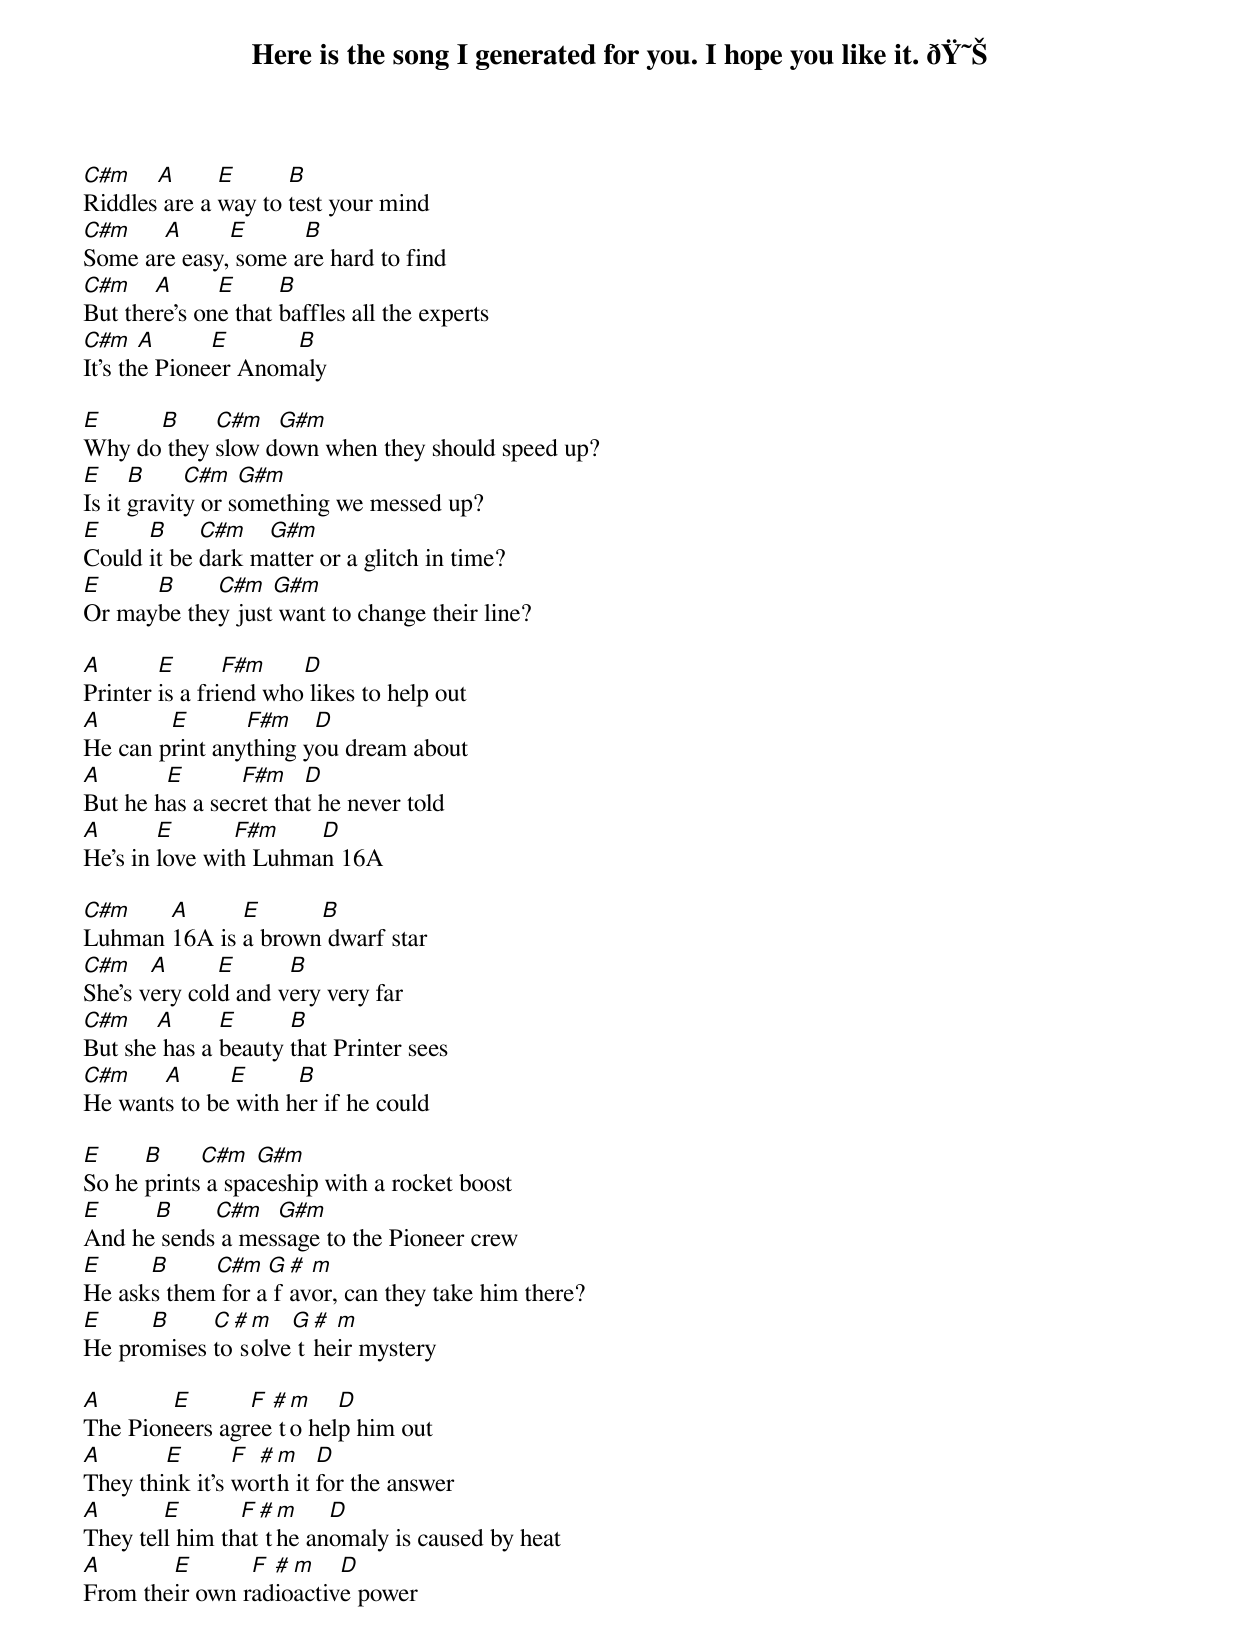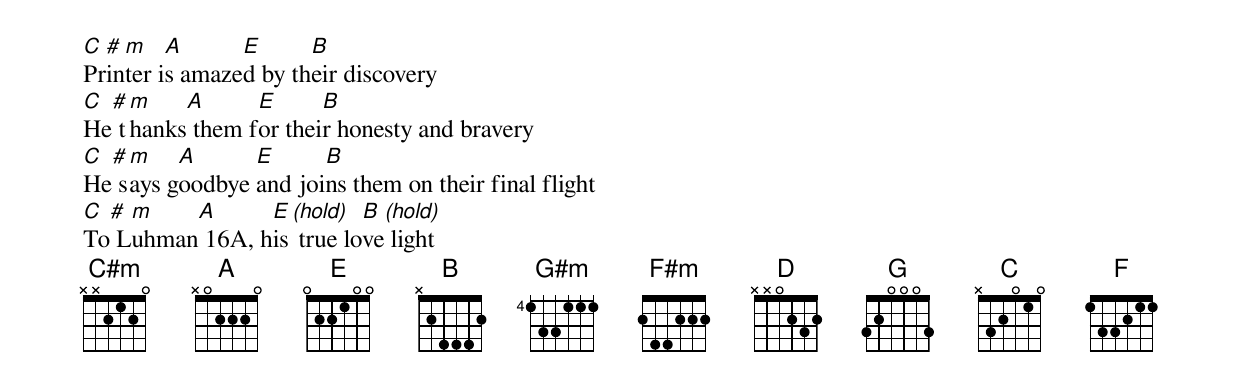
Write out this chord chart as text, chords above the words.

Here is the song I generated for you. I hope you like it. ðŸ˜Š

C#m    A      E      B
Riddles are a way to test your mind
C#m    A      E      B
Some are easy, some are hard to find
C#m    A      E      B
But there's one that baffles all the experts
C#m    A      E      B
It's the Pioneer Anomaly

E     B     C#m   G#m
Why do they slow down when they should speed up?
E     B     C#m   G#m
Is it gravity or something we messed up?
E     B     C#m   G#m
Could it be dark matter or a glitch in time?
E     B     C#m   G#m
Or maybe they just want to change their line?

A       E       F#m    D
Printer is a friend who likes to help out
A       E       F#m    D
He can print anything you dream about
A       E       F#m    D
But he has a secret that he never told
A       E       F#m    D
He's in love with Luhman 16A

C#m    A      E      B
Luhman 16A is a brown dwarf star
C#m    A      E      B
She's very cold and very very far
C#m    A      E      B
But she has a beauty that Printer sees
C#m    A      E      B
He wants to be with her if he could

E     B     C#m   G#m
So he prints a spaceship with a rocket boost
E     B     C#m   G#m
And he sends a message to the Pioneer crew
E     B     C#m   G # m
He asks them for a favor, can they take him there?
E     B     C # m   G # m
He promises to solve their mystery

A       E       F # m    D
The Pioneers agree to help him out
A       E       F # m    D
They think it's worth it for the answer
A       E       F # m    D
They tell him that the anomaly is caused by heat
A       E       F # m    D
From their own radioactive power

C # m    A      E      B
Printer is amazed by their discovery
C # m    A      E      B
He thanks them for their honesty and bravery
C # m    A      E      B
He says goodbye and joins them on their final flight
C # m    A      E (hold)  B (hold)
To Luhman 16A, his true love light
